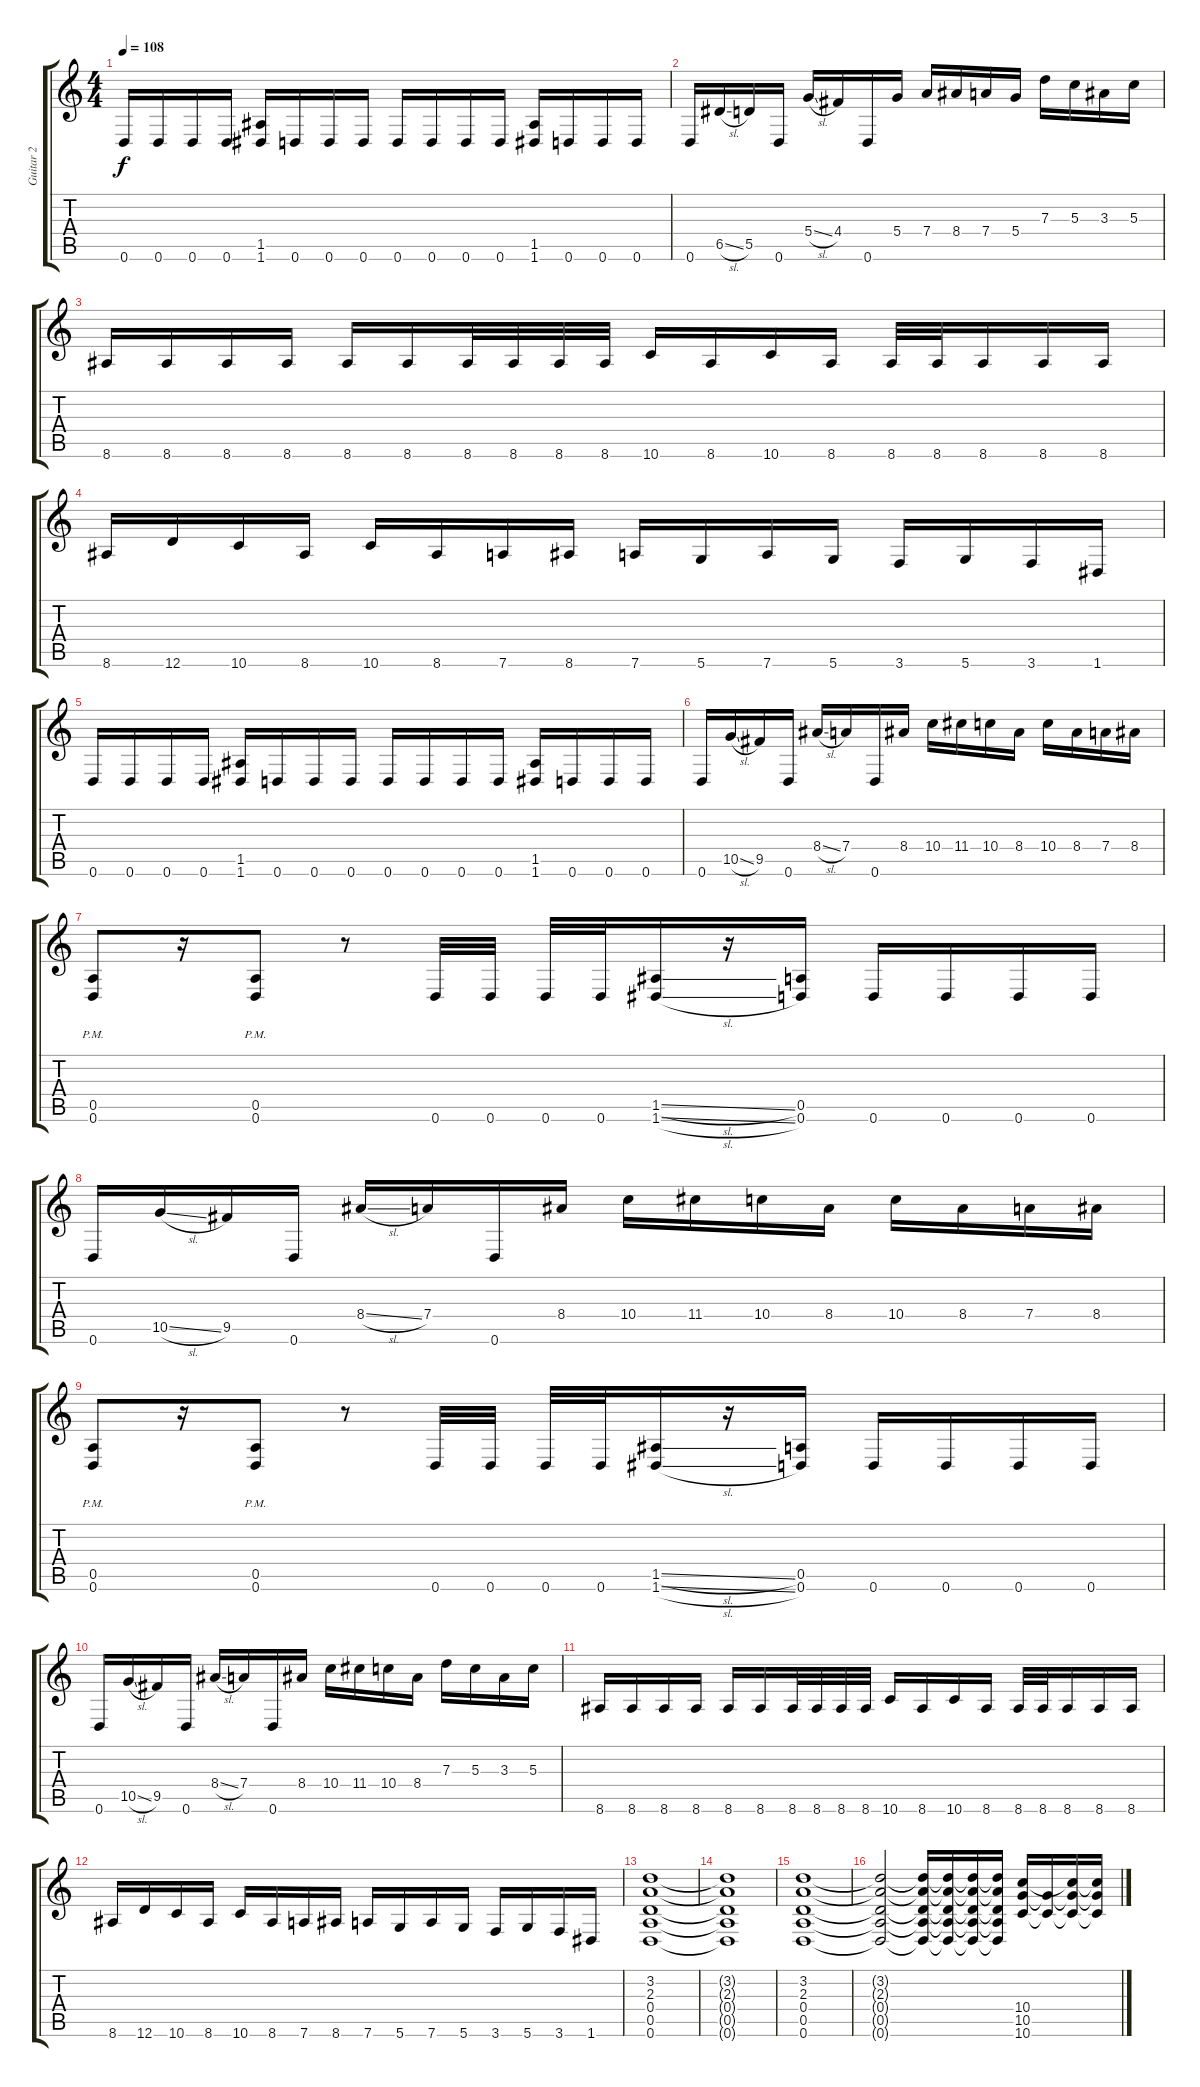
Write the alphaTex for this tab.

\track ("Guitar 2" "Guitar 2") {instrument distortionguitar}
\staff {score tabs}
\tuning (E4 B3 G3 D3 A2 D2) {hide}
\ts (4 4)
\tempo 108
\clef g2
\ks c
0.6.16{dy f} 0.6.16 0.6.16 0.6.16 (1.5 1.6).16 0.6.16 0.6.16 0.6.16 0.6.16 0.6.16 0.6.16 0.6.16 (1.5 1.6).16 0.6.16 0.6.16 0.6.16 |
0.6.16 6.5{sl}.16 5.5.16 0.6.16 5.4{sl}.16 4.4.16 0.6.16 5.4.16 7.4.16 8.4.16 7.4.16 5.4.16 7.3.16 5.3.16 3.3.16 5.3.16 |
8.6.16 8.6.16 8.6.16 8.6.16 8.6.16 8.6.16 8.6.32 8.6.32 8.6.32 8.6.32 10.6.16 8.6.16 10.6.16 8.6.16 8.6.32 8.6.32 8.6.16 8.6.16 8.6.16 |
8.6.16 12.6.16 10.6.16 8.6.16 10.6.16 8.6.16 7.6.16 8.6.16 7.6.16 5.6.16 7.6.16 5.6.16 3.6.16 5.6.16 3.6.16 1.6.16 |
0.6.16 0.6.16 0.6.16 0.6.16 (1.5 1.6).16 0.6.16 0.6.16 0.6.16 0.6.16 0.6.16 0.6.16 0.6.16 (1.5 1.6).16 0.6.16 0.6.16 0.6.16 |
0.6.16 10.5{sl}.16 9.5.16 0.6.16 8.4{sl}.16 7.4.16 0.6.16 8.4.16 10.4.16 11.4.16 10.4.16 8.4.16 10.4.16 8.4.16 7.4.16 8.4.16 |
(0.5{pm} 0.6{pm}).8 r.16 (0.5{pm} 0.6{pm}).8 r.8 0.6.32 0.6.32 0.6.32 0.6.32 (1.5{sl} 1.6{sl}).16 r.16 (0.5 0.6).16 0.6.16 0.6.16 0.6.16 0.6.16 |
0.6.16 10.5{sl}.16 9.5.16 0.6.16 8.4{sl}.16 7.4.16 0.6.16 8.4.16 10.4.16 11.4.16 10.4.16 8.4.16 10.4.16 8.4.16 7.4.16 8.4.16 |
(0.5{pm} 0.6{pm}).8 r.16 (0.5{pm} 0.6{pm}).8 r.8 0.6.32 0.6.32 0.6.32 0.6.32 (1.5{sl} 1.6{sl}).16 r.16 (0.5 0.6).16 0.6.16 0.6.16 0.6.16 0.6.16 |
0.6.16 10.5{sl}.16 9.5.16 0.6.16 8.4{sl}.16 7.4.16 0.6.16 8.4.16 10.4.16 11.4.16 10.4.16 8.4.16 7.3.16 5.3.16 3.3.16 5.3.16 |
8.6.16 8.6.16 8.6.16 8.6.16 8.6.16 8.6.16 8.6.32 8.6.32 8.6.32 8.6.32 10.6.16 8.6.16 10.6.16 8.6.16 8.6.32 8.6.32 8.6.16 8.6.16 8.6.16 |
8.6.16 12.6.16 10.6.16 8.6.16 10.6.16 8.6.16 7.6.16 8.6.16 7.6.16 5.6.16 7.6.16 5.6.16 3.6.16 5.6.16 3.6.16 1.6.16 |
(3.2 2.3 0.4 0.5 0.6).1{volume 14} |
(3.2{t} 2.3{t} 0.4{t} 0.5{t} 0.6{t}).1 |
(3.2 2.3 0.4 0.5 0.6).1 |
(3.2{t} 2.3{t} 0.4{t} 0.5{t} 0.6{t}).2 (3.2{t} 2.3{t} 0.4{t} 0.5{t} 0.6{t}).16 (3.2{t} 2.3{t} 0.4{t} 0.5{t} 0.6{t}).16 (3.2{t} 2.3{t} 0.4{t} 0.5{t} 0.6{t}).16 (3.2{t} 2.3{t} 0.4{t} 0.5{t} 0.6{t}).16 (10.4 10.5 10.6).16 (10.5{t} 10.6{t}).16 (10.4{t} 10.5{t} 10.6{t}).16 (10.4{t} 10.5{t} 10.6{t}).16
